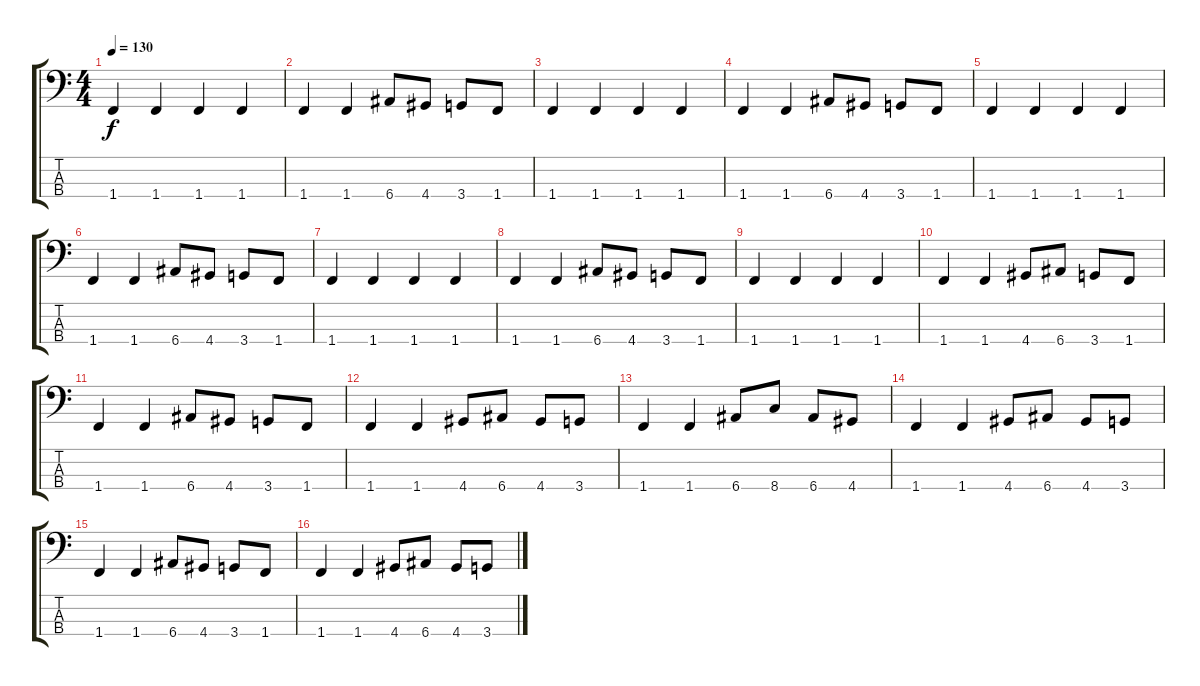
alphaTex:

\track "" {instrument electricbasspick}
\staff {score tabs}
\tuning (G2 D2 A1 E1) {hide}
\ts (4 4)
\tempo 130
\clef f4
\ks c
1.4.4{dy f} 1.4.4 1.4.4 1.4.4 |
1.4.4 1.4.4 6.4.8 4.4.8 3.4.8 1.4.8 |
1.4.4 1.4.4 1.4.4 1.4.4 |
1.4.4 1.4.4 6.4.8 4.4.8 3.4.8 1.4.8 |
1.4.4 1.4.4 1.4.4 1.4.4 |
1.4.4 1.4.4 6.4.8 4.4.8 3.4.8 1.4.8 |
1.4.4 1.4.4 1.4.4 1.4.4 |
1.4.4 1.4.4 6.4.8 4.4.8 3.4.8 1.4.8 |
1.4.4 1.4.4 1.4.4 1.4.4 |
1.4.4 1.4.4 4.4.8 6.4.8 3.4.8 1.4.8 |
1.4.4 1.4.4 6.4.8 4.4.8 3.4.8 1.4.8 |
1.4.4 1.4.4 4.4.8 6.4.8 4.4.8 3.4.8 |
1.4.4 1.4.4 6.4.8 8.4.8 6.4.8 4.4.8 |
1.4.4 1.4.4 4.4.8 6.4.8 4.4.8 3.4.8 |
1.4.4 1.4.4 6.4.8 4.4.8 3.4.8 1.4.8 |
1.4.4 1.4.4 4.4.8 6.4.8 4.4.8 3.4.8
